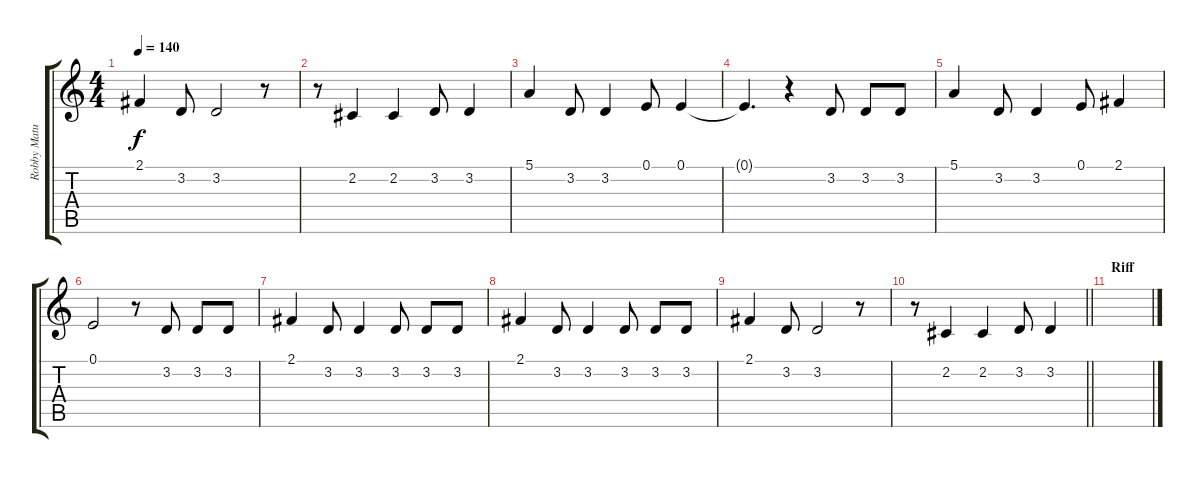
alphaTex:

\track ("Robby Matulandi" "Robby Matu") {instrument lead6voice}
\staff {score tabs}
\tuning (E4 B3 G3 D3 A2 E2) {hide}
\ts (4 4)
\tempo 140
\clef g2
\ks c
2.1.4{dy f} 3.2.8 3.2.2 r.8 |
r.8 2.2.4 2.2.4 3.2.8 3.2.4 |
5.1.4 3.2.8 3.2.4 0.1.8 0.1.4 |
0.1{t}.4{d} r.4 3.2.8 3.2.8 3.2.8 |
5.1.4 3.2.8 3.2.4 0.1.8 2.1.4 |
0.1.2 r.8 3.2.8 3.2.8 3.2.8 |
2.1.4 3.2.8 3.2.4 3.2.8 3.2.8 3.2.8 |
2.1.4 3.2.8 3.2.4 3.2.8 3.2.8 3.2.8 |
2.1.4 3.2.8 3.2.2 r.8 |
\barLineRight lightlight
r.8 2.2.4 2.2.4 3.2.8 3.2.4 |
\section ("" "Riff")
